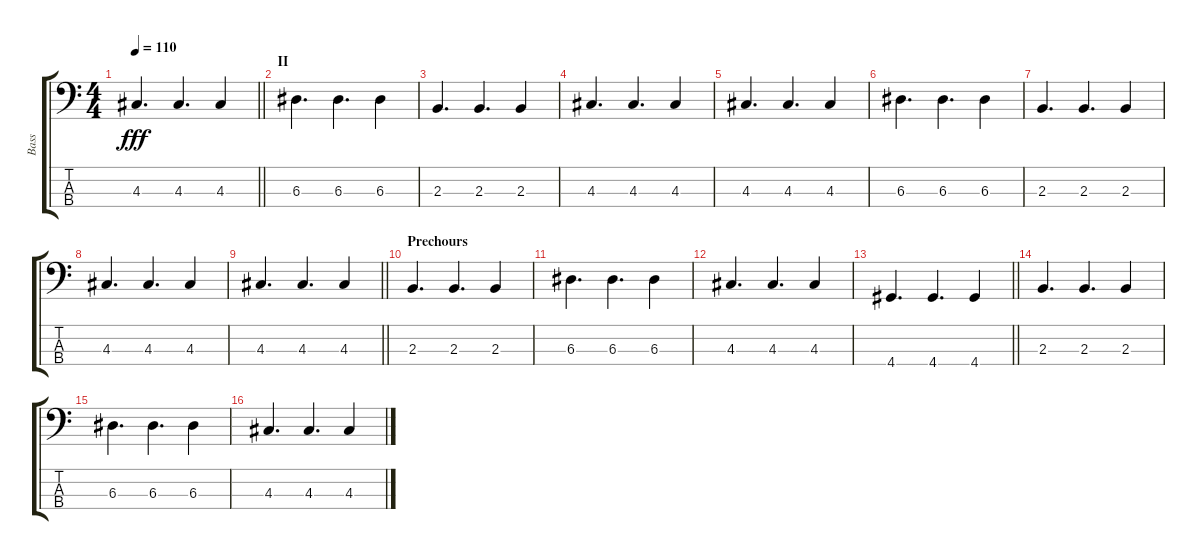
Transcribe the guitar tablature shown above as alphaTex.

\track ("Bass" "Bass") {instrument electricbassfinger}
\staff {score tabs}
\tuning (G2 D2 A1 E1) {hide}
\ts (4 4)
\tempo 110
\clef f4
\barLineRight lightlight
\ks c
4.3.4{d dy fff} 4.3.4{d} 4.3.4 |
\section ("" "II")
6.3.4{d} 6.3.4{d} 6.3.4 |
2.3.4{d} 2.3.4{d} 2.3.4 |
4.3.4{d} 4.3.4{d} 4.3.4 |
4.3.4{d} 4.3.4{d} 4.3.4 |
6.3.4{d} 6.3.4{d} 6.3.4 |
2.3.4{d} 2.3.4{d} 2.3.4 |
4.3.4{d} 4.3.4{d} 4.3.4 |
\barLineRight lightlight
4.3.4{d} 4.3.4{d} 4.3.4 |
\section ("" "Prechours")
2.3.4{d} 2.3.4{d} 2.3.4 |
6.3.4{d} 6.3.4{d} 6.3.4 |
4.3.4{d} 4.3.4{d} 4.3.4 |
\barLineRight lightlight
4.4.4{d} 4.4.4{d} 4.4.4 |
2.3.4{d} 2.3.4{d} 2.3.4 |
6.3.4{d} 6.3.4{d} 6.3.4 |
4.3.4{d} 4.3.4{d} 4.3.4
